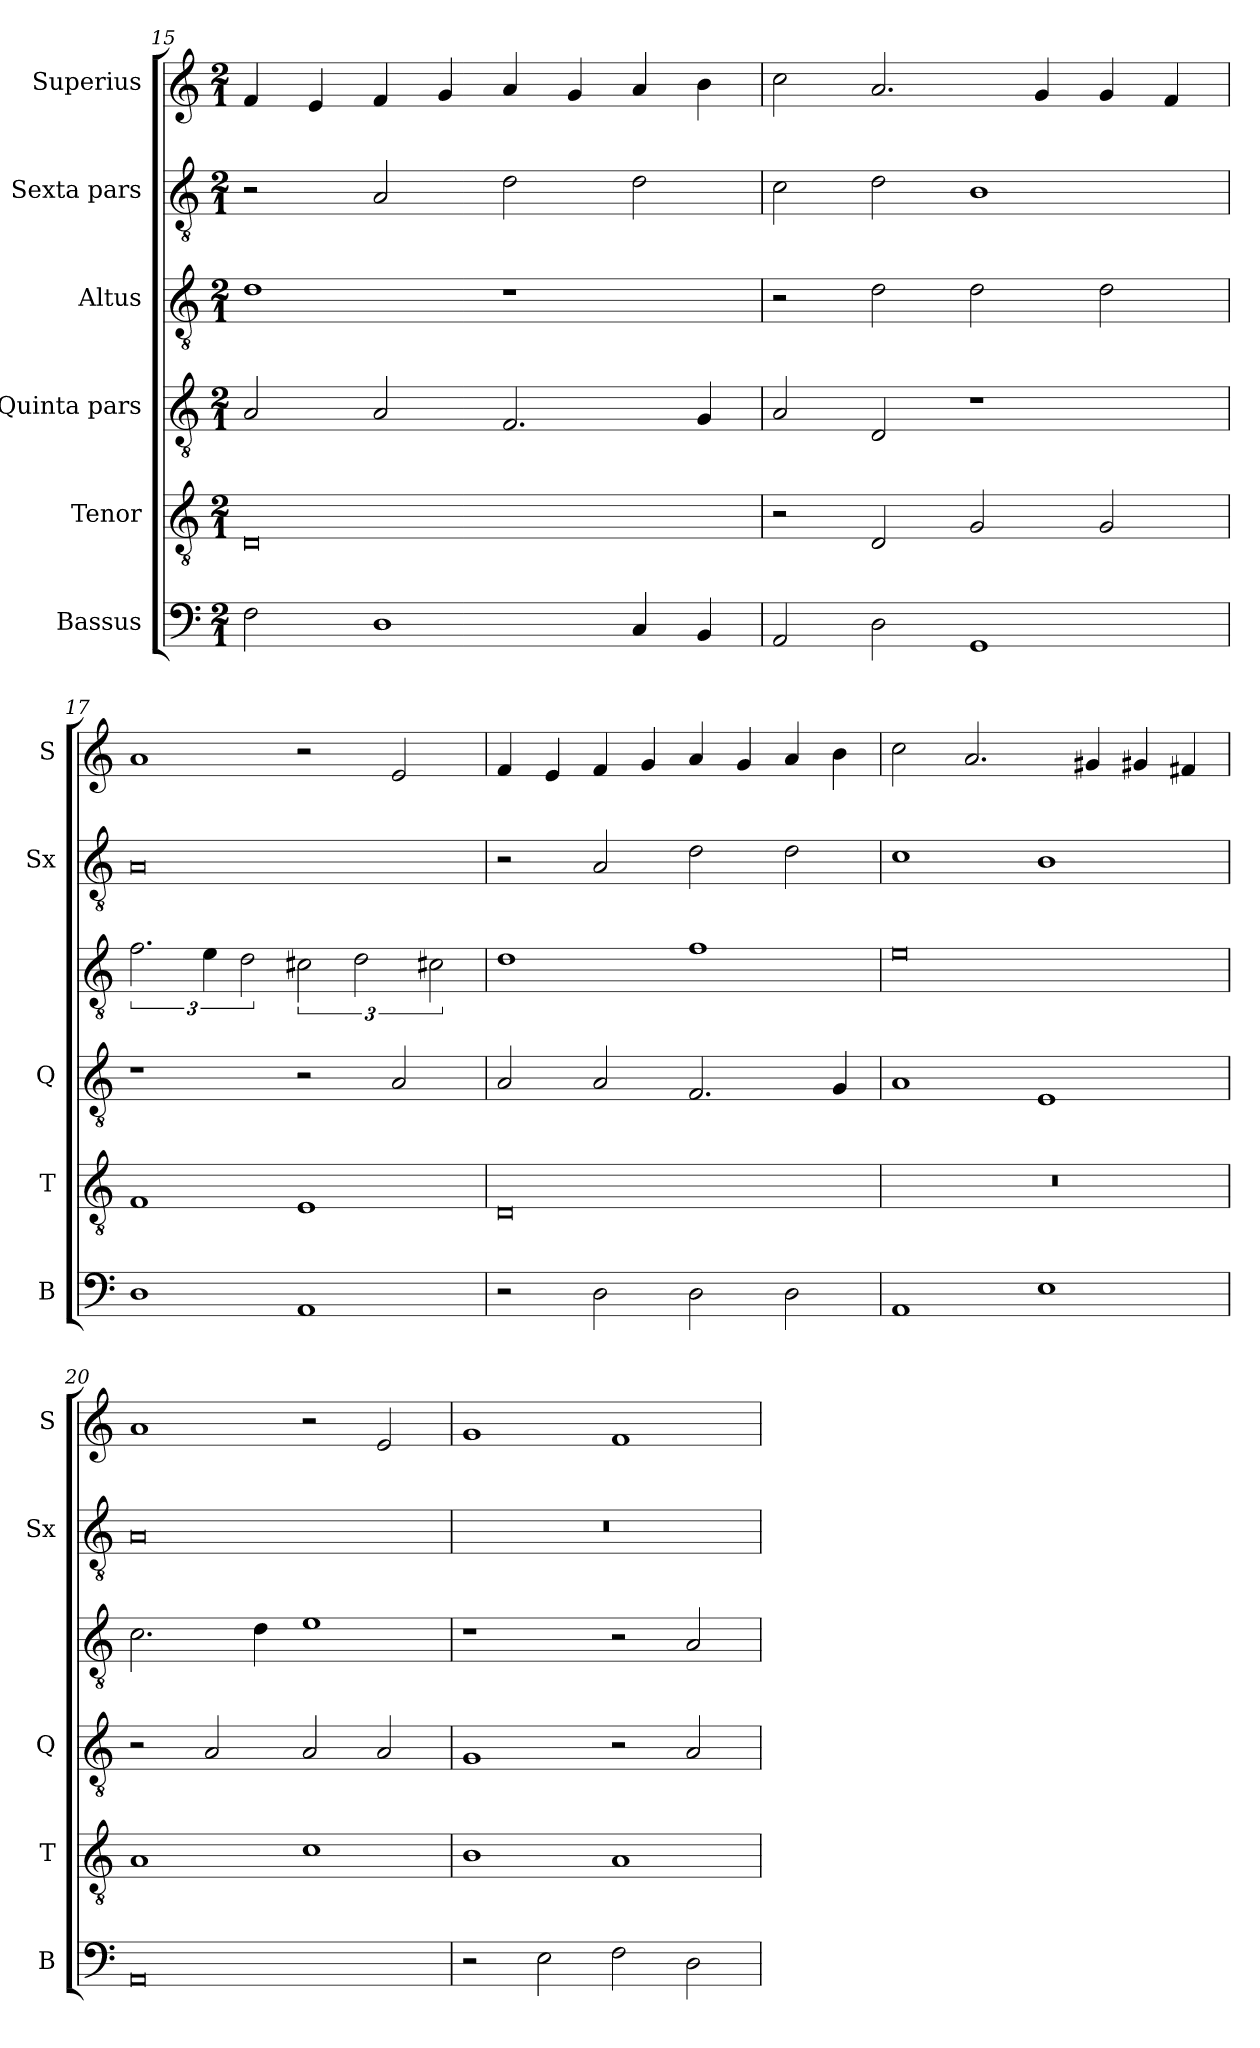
**kern	**kern	**kern	**kern	**kern	**kern
*part6	*part5	*part4	*part3	*part2	*part1
*staff6	*staff5	*staff4	*staff3	*staff2	*staff1
*I"Bassus	*I"Tenor	*I"Quinta pars	*I"Altus	*I"Sexta pars	*I"Superius
*I'B	*I'T	*I'Q	*	*I'Sx	*I'S
*clefF4	*clefGv2	*clefGv2	*clefGv2	*clefGv2	*clefG2
*k[]	*k[]	*k[]	*k[]	*k[]	*k[]
*M2/1	*M2/1	*M2/1	*M2/1	*M2/1	*M2/1
=15	=15	=15	=15	=15	=15
2F\	0D	2A/	1d	2r	4f/
.	.	.	.	.	4e/
1D	.	2A/	.	2A/	4f/
.	.	.	.	.	4g/
.	.	2.F/	1r	2d\	4a/
.	.	.	.	.	4g/
4C/	.	.	.	2d\	4a/
4BB/	.	4G/	.	.	4b\
=16	=16	=16	=16	=16	=16
2AA/	2r	2A/	2r	2c\	2cc\
2D\	2D/	2D/	2d\	2d\	2.a/
1GG	2G/	1r	2d\	1B	.
.	.	.	.	.	4g/
.	2G/	.	2d\	.	4g/
.	.	.	.	.	4f/
=17	=17	=17	=17	=17	=17
1D	1F	1r	3.f\	0A	1a
.	.	.	6e\	.	.
.	.	.	3d\	.	.
1AA	1E	2r	3c#X\	.	2r
.	.	.	3d\	.	.
.	.	2A/	.	.	2e/
.	.	.	3c#X\	.	.
=18	=18	=18	=18	=18	=18
2r	0D	2A/	1d	2r	4f/
.	.	.	.	.	4e/
2D\	.	2A/	.	2A/	4f/
.	.	.	.	.	4g/
2D\	.	2.F/	1f	2d\	4a/
.	.	.	.	.	4g/
2D\	.	.	.	2d\	4a/
.	.	4G/	.	.	4b\
=19	=19	=19	=19	=19	=19
1AA	0r	1A	0e	1c	2cc\
.	.	.	.	.	2.a/
1E	.	1E	.	1B	.
.	.	.	.	.	4g#X/
.	.	.	.	.	4g#X/
.	.	.	.	.	4f#X/
=20	=20	=20	=20	=20	=20
0AA	1A	2r	2.c\	0A	1a
.	.	2A/	.	.	.
.	.	.	4d\	.	.
.	1c	2A/	1e	.	2r
.	.	2A/	.	.	2e/
=21	=21	=21	=21	=21	=21
2r	1B	1G	1r	0r	1g
2E\	.	.	.	.	.
2F\	1A	2r	2r	.	1f
2D\	.	2A/	2A/	.	.
=	=	=	=	=	=
*-	*-	*-	*-	*-	*-
